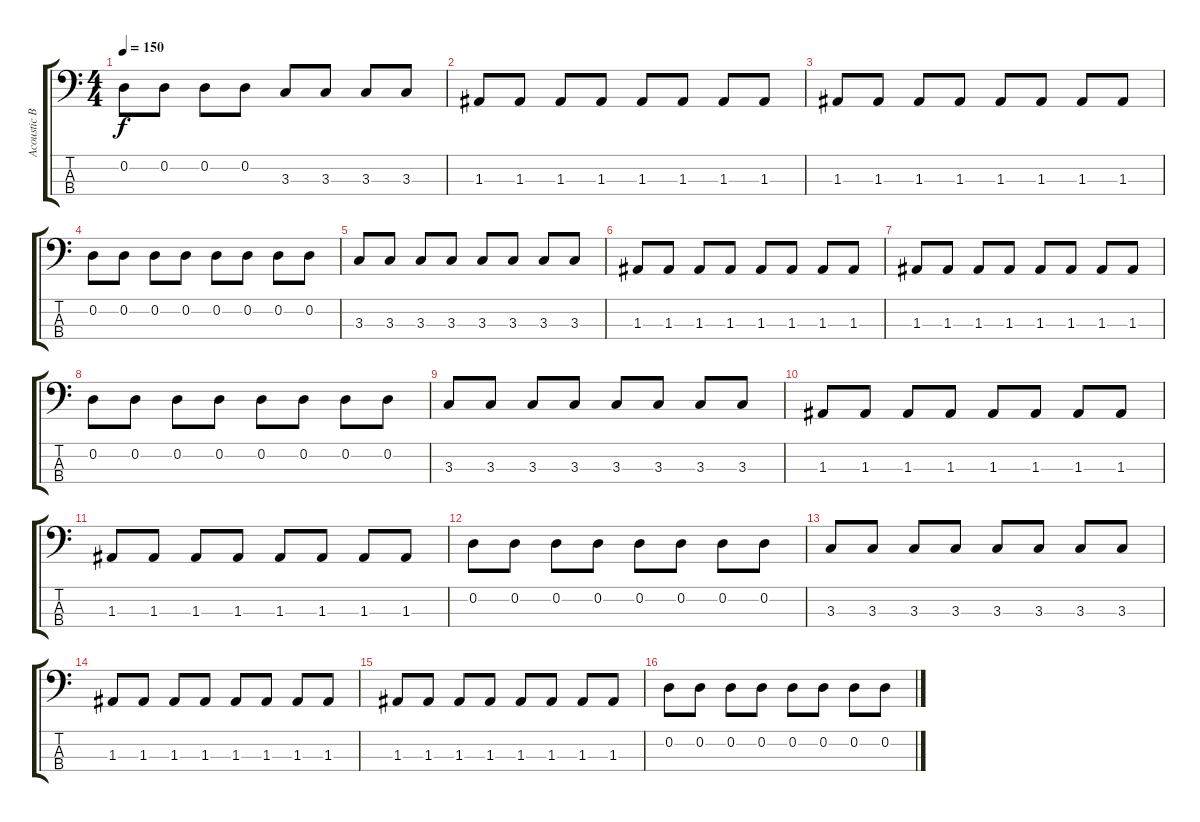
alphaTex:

\track ("Acoustic Bass" "Acoustic B") {instrument acousticbass}
\staff {score tabs}
\tuning (G2 D2 A1 D1) {hide}
\ts (4 4)
\tempo 150
\clef f4
\ks c
0.2.8{dy f} 0.2.8 0.2.8 0.2.8 3.3.8 3.3.8 3.3.8 3.3.8 |
1.3.8 1.3.8 1.3.8 1.3.8 1.3.8 1.3.8 1.3.8 1.3.8 |
1.3.8 1.3.8 1.3.8 1.3.8 1.3.8 1.3.8 1.3.8 1.3.8 |
0.2.8 0.2.8 0.2.8 0.2.8 0.2.8 0.2.8 0.2.8 0.2.8 |
3.3.8 3.3.8 3.3.8 3.3.8 3.3.8 3.3.8 3.3.8 3.3.8 |
1.3.8 1.3.8 1.3.8 1.3.8 1.3.8 1.3.8 1.3.8 1.3.8 |
1.3.8 1.3.8 1.3.8 1.3.8 1.3.8 1.3.8 1.3.8 1.3.8 |
0.2.8 0.2.8 0.2.8 0.2.8 0.2.8 0.2.8 0.2.8 0.2.8 |
3.3.8 3.3.8 3.3.8 3.3.8 3.3.8 3.3.8 3.3.8 3.3.8 |
1.3.8 1.3.8 1.3.8 1.3.8 1.3.8 1.3.8 1.3.8 1.3.8 |
1.3.8 1.3.8 1.3.8 1.3.8 1.3.8 1.3.8 1.3.8 1.3.8 |
0.2.8 0.2.8 0.2.8 0.2.8 0.2.8 0.2.8 0.2.8 0.2.8 |
3.3.8 3.3.8 3.3.8 3.3.8 3.3.8 3.3.8 3.3.8 3.3.8 |
1.3.8 1.3.8 1.3.8 1.3.8 1.3.8 1.3.8 1.3.8 1.3.8 |
1.3.8 1.3.8 1.3.8 1.3.8 1.3.8 1.3.8 1.3.8 1.3.8 |
0.2.8 0.2.8 0.2.8 0.2.8 0.2.8 0.2.8 0.2.8 0.2.8
